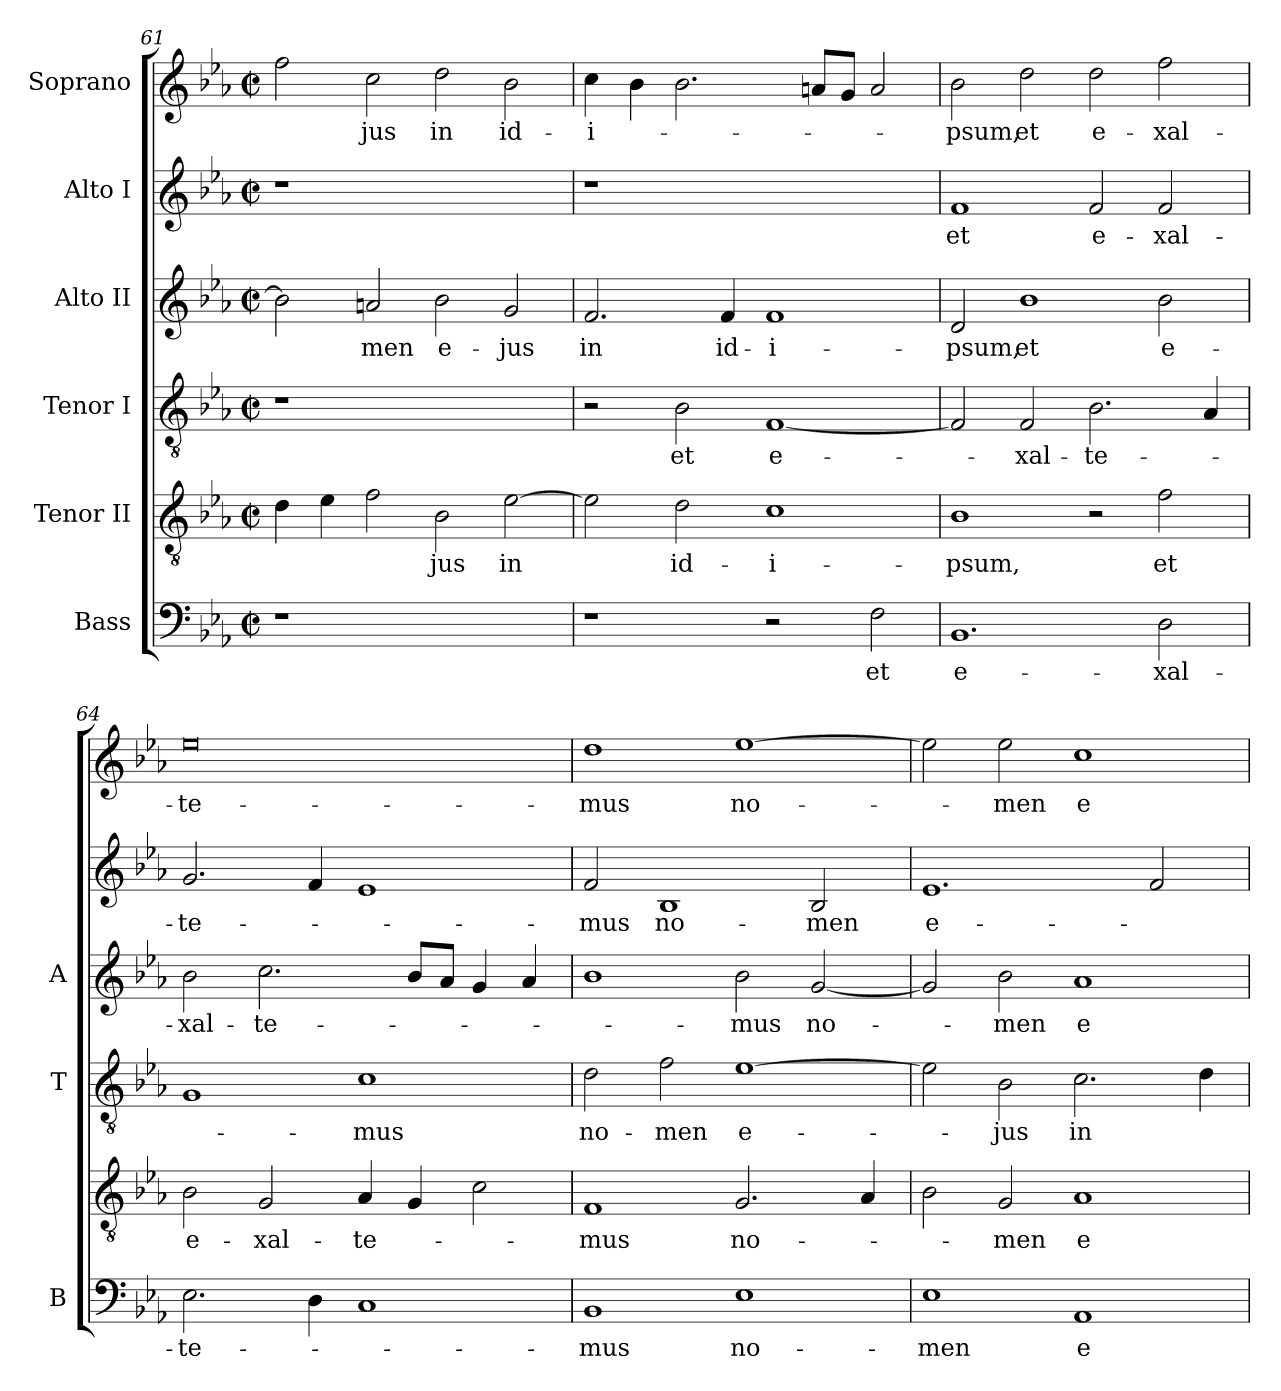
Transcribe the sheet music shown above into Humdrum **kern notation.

**kern	**text	**kern	**text	**kern	**text	**kern	**text	**kern	**text	**kern	**text
*part6	*part6	*part5	*part5	*part4	*part4	*part3	*part3	*part2	*part2	*part1	*part1
*staff6	*staff6	*staff5	*staff5	*staff4	*staff4	*staff3	*staff3	*staff2	*staff2	*staff1	*staff1
*I"Bass	*	*I"Tenor II	*	*I"Tenor I	*	*I"Alto II	*	*I"Alto I	*	*I"Soprano	*
*I'B	*	*	*	*I'T	*	*I'A	*	*	*	*	*
*clefF4	*	*clefGv2	*	*clefGv2	*	*clefG2	*	*clefG2	*	*clefG2	*
*k[b-e-a-]	*	*k[b-e-a-]	*	*k[b-e-a-]	*	*k[b-e-a-]	*	*k[b-e-a-]	*	*k[b-e-a-]	*
*E-:	*	*E-:	*	*E-:	*	*E-:	*	*E-:	*	*E-:	*
*M2/2	*	*M2/2	*	*M2/2	*	*M2/2	*	*M2/2	*	*M2/2	*
*met(c|)	*	*met(c|)	*	*met(c|)	*	*met(c|)	*	*met(c|)	*	*met(c|)	*
=61	=61	=61	=61	=61	=61	=61	=61	=61	=61	=61	=61
!LO:N:vis=1	!	!	!	!LO:N:vis=1	!	!	!	!LO:N:vis=1	!	!	!
1r	.	4d\	.	1r	.	2b-\]	.	1r	.	2ff\	.
.	.	4e-\	.	.	.	.	.	.	.	.	.
!	!	!	!	!	!	!	!LO:LY:b	!	!	!	!LO:LY:b
.	.	2f\	.	.	.	2an/	-men	.	.	2cc\	-jus
!	!	!	!LO:LY:b	!	!	!	!LO:LY:b	!	!	!	!LO:LY:b
1ryy	.	2B-\	-jus	1ryy	.	2b-\	e-	1ryy	.	2dd\	in
!	!	!	!LO:LY:b	!	!	!	!LO:LY:b	!	!	!	!LO:LY:b
.	.	[>2e-\	in	.	.	2g/	-jus	.	.	2b-\	id-
=62	=62	=62	=62	=62	=62	=62	=62	=62	=62	=62	=62
!	!	!	!	!	!	!	!LO:LY:b	!LO:N:vis=1	!	!	!LO:LY:b
1r	.	2e-\]	.	2r	.	2.f/	in	1r	.	4cc\	-i-
.	.	.	.	.	.	.	.	.	.	4b-\	.
!	!	!	!LO:LY:b	!	!LO:LY:b	!	!	!	!	!	!
.	.	2d\	id-	2B-\	et	.	.	.	.	2.b-\	.
!	!	!	!	!	!	!	!LO:LY:b	!	!	!	!
.	.	.	.	.	.	4f/	id-	.	.	.	.
!	!	!	!LO:LY:b	!	!LO:LY:b	!	!LO:LY:b	!	!	!	!
2r	.	1c	-i-	[<1F	e-	1f	-i-	1ryy	.	.	.
.	.	.	.	.	.	.	.	.	.	8an/L	.
.	.	.	.	.	.	.	.	.	.	8g/J	.
!	!LO:LY:b	!	!	!	!	!	!	!	!	!	!
2F\	et	.	.	.	.	.	.	.	.	2a/	.
=63	=63	=63	=63	=63	=63	=63	=63	=63	=63	=63	=63
!	!LO:LY:b	!	!LO:LY:b	!	!	!	!LO:LY:b	!	!LO:LY:b	!	!LO:LY:b
1.BB-	e-	1B-	-psum,	2F/]	.	2d/	-psum,	1f	et	2b-\	-psum,
!	!	!	!	!	!LO:LY:b	!	!LO:LY:b	!	!	!	!LO:LY:b
.	.	.	.	2F/	-xal-	1b-	et	.	.	2dd\	et
!	!	!	!	!	!LO:LY:b	!	!	!	!LO:LY:b	!	!LO:LY:b
.	.	2r	.	2.B-\	-te-	.	.	2f/	e-	2dd\	e-
!	!LO:LY:b	!	!LO:LY:b	!	!	!	!LO:LY:b	!	!LO:LY:b	!	!LO:LY:b
2D\	-xal-	2f\	et	.	.	2b-\	e-	2f/	-xal-	2ff\	-xal-
.	.	.	.	4A-/	.	.	.	.	.	.	.
=64	=64	=64	=64	=64	=64	=64	=64	=64	=64	=64	=64
!	!LO:LY:b	!	!LO:LY:b	!	!	!	!LO:LY:b	!	!LO:LY:b	!	!LO:LY:b
2.E-\	-te-	2B-\	e-	1G	.	2b-\	-xal-	2.g/	-te-	0ee-	-te-
!	!	!	!LO:LY:b	!	!	!	!LO:LY:b	!	!	!	!
.	.	2G/	-xal-	.	.	2.cc\	-te-	.	.	.	.
4D\	.	.	.	.	.	.	.	4f/	.	.	.
!	!	!	!LO:LY:b	!	!LO:LY:b	!	!	!	!	!	!
1C	.	4A-/	-te-	1c	-mus	.	.	1e-	.	.	.
.	.	4G/	.	.	.	8b-/L	.	.	.	.	.
.	.	.	.	.	.	8a-/J	.	.	.	.	.
.	.	2c\	.	.	.	4g/	.	.	.	.	.
.	.	.	.	.	.	4a-/	.	.	.	.	.
!!LO:LB:g=z
=65	=65	=65	=65	=65	=65	=65	=65	=65	=65	=65	=65
!	!LO:LY:b	!	!LO:LY:b	!	!LO:LY:b	!	!	!	!LO:LY:b	!	!LO:LY:b
1BB-	-mus	1F	-mus	2d\	no-	1b-	.	2f/	-mus	1dd	-mus
!	!	!	!	!	!LO:LY:b	!	!	!	!LO:LY:b	!	!
.	.	.	.	2f\	-men	.	.	1B-	no-	.	.
!	!LO:LY:b	!	!LO:LY:b	!	!LO:LY:b	!	!LO:LY:b	!	!	!	!LO:LY:b
1E-	no-	2.G/	no-	[>1e-	e-	2b-\	-mus	.	.	[>1ee-	no-
!	!	!	!	!	!	!	!LO:LY:b	!	!LO:LY:b	!	!
.	.	.	.	.	.	[<2g/	no-	2B-/	-men	.	.
.	.	4A-/	.	.	.	.	.	.	.	.	.
=66	=66	=66	=66	=66	=66	=66	=66	=66	=66	=66	=66
!	!LO:LY:b	!	!	!	!	!	!	!	!LO:LY:b	!	!
1E-	-men	2B-\	.	2e-\]	.	2g/]	.	1.e-	e-	2ee-\]	.
!	!	!	!LO:LY:b	!	!LO:LY:b	!	!LO:LY:b	!	!	!	!LO:LY:b
.	.	2G/	-men	2B-\	-jus	2b-\	-men	.	.	2ee-\	-men
!	!LO:LY:b	!	!LO:LY:b	!	!LO:LY:b	!	!LO:LY:b	!	!	!	!LO:LY:b
1AA-	e-	1A-	e-	2.c\	in	1a-	e-	.	.	1cc	e-
.	.	.	.	.	.	.	.	2f/	.	.	.
.	.	.	.	4d\	.	.	.	.	.	.	.
=	=	=	=	=	=	=	=	=	=	=	=
*-	*-	*-	*-	*-	*-	*-	*-	*-	*-	*-	*-
